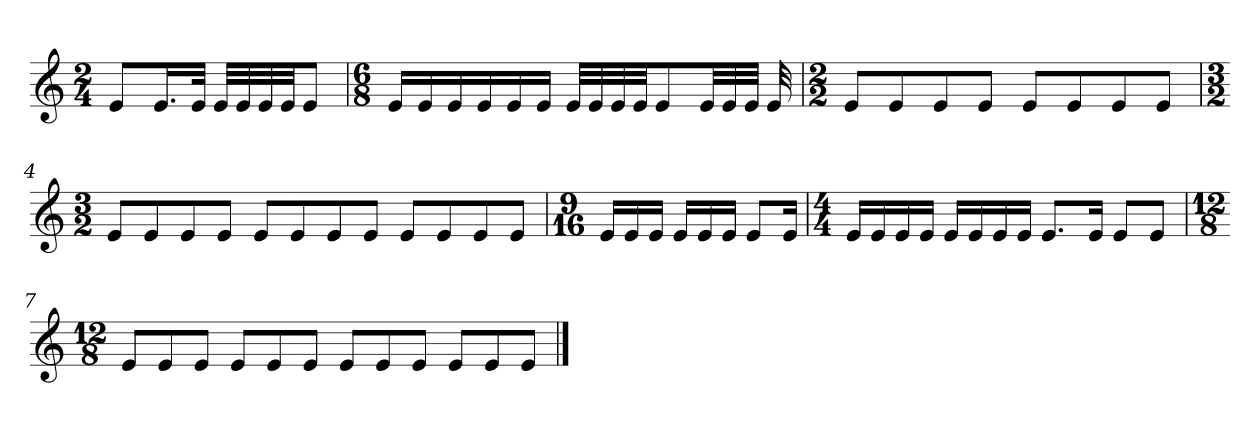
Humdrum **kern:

**kern
*part1
*staff1
*clefG2
*k[]
*C:
*M2/4
=1
8eL
16.eL
32eJJk
32eLLL
32e
32e
32eJJ
8eJ
=2
*M6/8
16eLL
16e
16e
16e
16e
16eJJ
32eLLL
32e
32e
32eJJ
8e
32eLL
32e
32eJJJ
32e
=3
*M2/2
8eL
8e
8e
8eJ
8eL
8e
8e
8eJ
=4
*M3/2
8eL
8e
8e
8eJ
8eL
8e
8e
8eJ
8eL
8e
8e
8eJ
=5
*M9/16
16eLL
16e
16eJJ
16eLL
16e
16eJJ
8eL
16eJk
=6
*M4/4
16eLL
16e
16e
16eJJ
16eLL
16e
16e
16eJJ
8.eL
16eJk
8eL
8eJ
=7
*M12/8
8eL
8e
8eJ
8eL
8e
8eJ
8eL
8e
8eJ
8eL
8e
8eJ
==
*-
